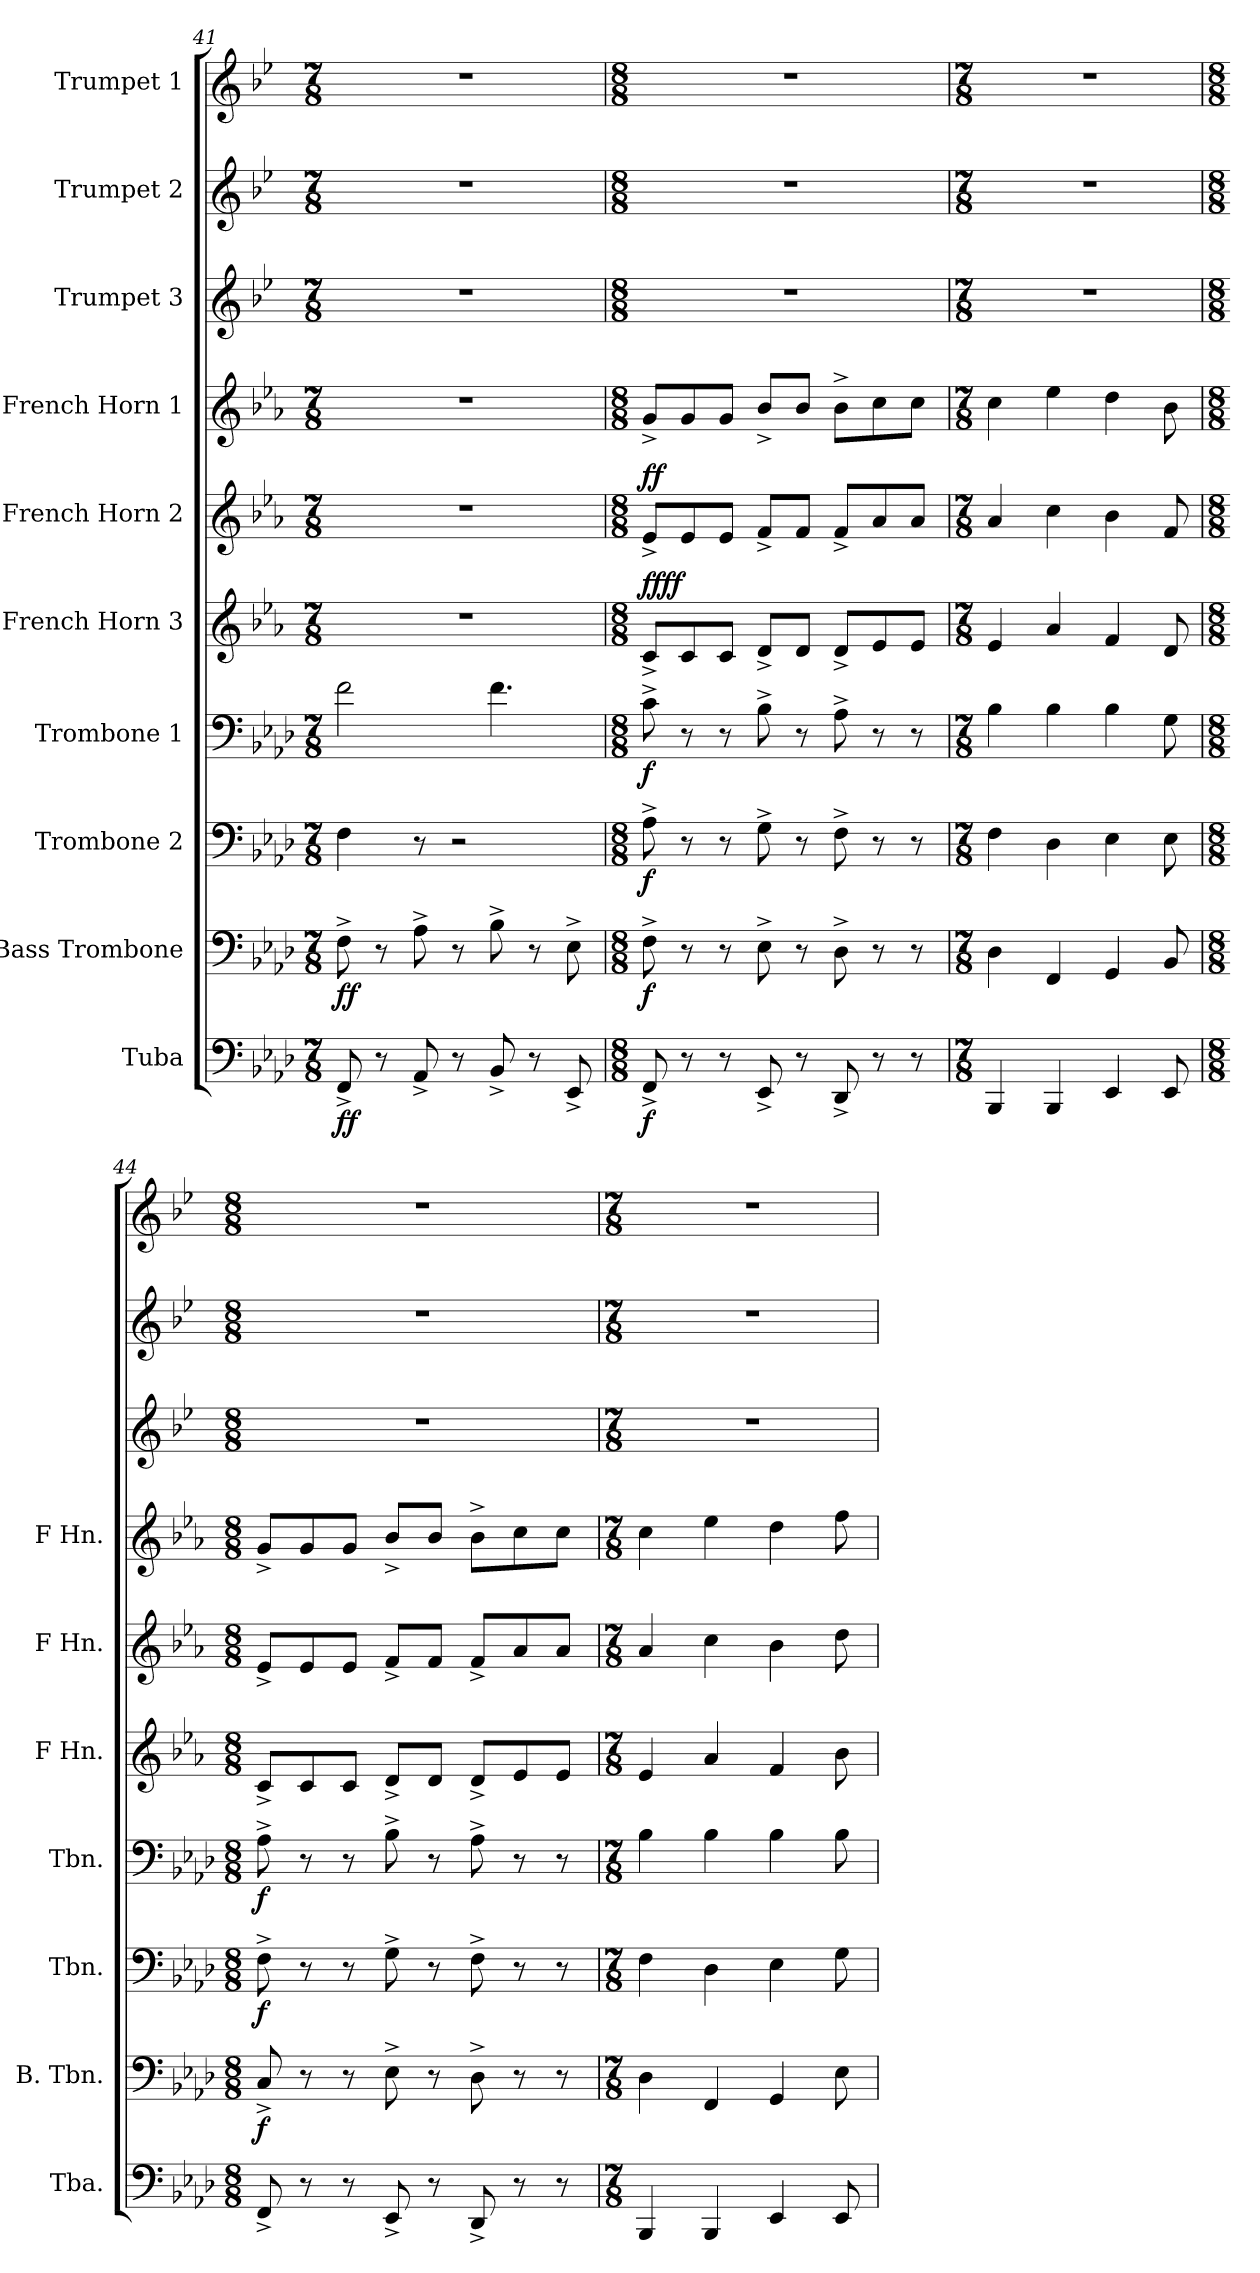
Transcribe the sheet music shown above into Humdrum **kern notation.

**kern	**dynam	**kern	**dynam	**kern	**dynam	**kern	**dynam	**kern	**dynam	**kern	**dynam	**kern	**kern	**kern	**kern
*part10	*part10	*part9	*part9	*part8	*part8	*part7	*part7	*part6	*part6	*part5	*part5	*part4	*part3	*part2	*part1
*staff10	*staff10	*staff9	*staff9	*staff8	*staff8	*staff7	*staff7	*staff6	*staff6	*staff5	*staff5	*staff4	*staff3	*staff2	*staff1
*I"Tuba	*	*I"Bass Trombone	*	*I"Trombone 2	*	*I"Trombone 1	*	*I"French Horn 3	*	*I"French Horn 2	*	*I"French Horn 1	*I"Trumpet 3	*I"Trumpet 2	*I"Trumpet 1
*I'Tba.	*	*I'B. Tbn.	*	*I'Tbn.	*	*I'Tbn.	*	*I'F Hn.	*	*I'F Hn.	*	*I'F Hn.	*	*	*
*clefF4	*	*clefF4	*	*clefF4	*	*clefF4	*	*clefG2	*	*clefG2	*	*clefG2	*clefG2	*clefG2	*clefG2
*	*	*	*	*	*	*	*	*ITrd4c7	*	*ITrd4c7	*	*ITrd4c7	*ITrd1c2	*ITrd1c2	*ITrd1c2
*k[b-e-a-d-]	*	*k[b-e-a-d-]	*	*k[b-e-a-d-]	*	*k[b-e-a-d-]	*	*k[b-e-a-d-]	*	*k[b-e-a-d-]	*	*k[b-e-a-d-]	*k[b-e-a-d-]	*k[b-e-a-d-]	*k[b-e-a-d-]
*M7/8	*	*M7/8	*	*M7/8	*	*M7/8	*	*M7/8	*	*M7/8	*	*M7/8	*M7/8	*M7/8	*M7/8
=41	=41	=41	=41	=41	=41	=41	=41	=41	=41	=41	=41	=41	=41	=41	=41
!	!LO:DY:b	!	!LO:DY:b	!	!	!	!	!	!	!	!	!	!	!	!
8FF^/	ff	8F^\	ff	4F\	.	2f\	.	2..r	.	2..r	.	2..r	2..r	2..r	2..r
8r	.	8r	.	.	.	.	.	.	.	.	.	.	.	.	.
8AA-^/	.	8A-^\	.	8r	.	.	.	.	.	.	.	.	.	.	.
8r	.	8r	.	2r	.	.	.	.	.	.	.	.	.	.	.
8BB-^/	.	8B-^\	.	.	.	4.f\	.	.	.	.	.	.	.	.	.
8r	.	8r	.	.	.	.	.	.	.	.	.	.	.	.	.
8EE-^/	.	8E-^\	.	.	.	.	.	.	.	.	.	.	.	.	.
!!LO:PB:g=z
=42	=42	=42	=42	=42	=42	=42	=42	=42	=42	=42	=42	=42	=42	=42	=42
*M8/8	*	*M8/8	*	*M8/8	*	*M8/8	*	*M8/8	*	*M8/8	*	*M8/8	*M8/8	*M8/8	*M8/8
!	!LO:DY:b	!	!LO:DY:b	!	!LO:DY:b	!	!LO:DY:b	!	!LO:DY:a	!	!	!	!	!	!
!	!	!	!	!	!	!	!	!	!LO:DY:n=1:b	!	!LO:DY:a	!	!	!	!
8FF^/	f	8F^\	f	8A-^\	f	8c^\	f	8F^/L	ff ff	8A-^/L	ff	8c^/L	1r	1r	1r
8r	.	8r	.	8r	.	8r	.	8F/	.	8A-/	.	8c/	.	.	.
8r	.	8r	.	8r	.	8r	.	8F/J	.	8A-/J	.	8c/J	.	.	.
8EE-^/	.	8E-^\	.	8G^\	.	8B-^\	.	8G^/L	.	8B-^/L	.	8e-^/L	.	.	.
8r	.	8r	.	8r	.	8r	.	8G/J	.	8B-/J	.	8e-/J	.	.	.
8DD-^/	.	8D-^\	.	8F^\	.	8A-^\	.	8G^/L	.	8B-^/L	.	8e-^\L	.	.	.
8r	.	8r	.	8r	.	8r	.	8A-/	.	8d-/	.	8f\	.	.	.
8r	.	8r	.	8r	.	8r	.	8A-/J	.	8d-/J	.	8f\J	.	.	.
=43	=43	=43	=43	=43	=43	=43	=43	=43	=43	=43	=43	=43	=43	=43	=43
*M7/8	*	*M7/8	*	*M7/8	*	*M7/8	*	*M7/8	*	*M7/8	*	*M7/8	*M7/8	*M7/8	*M7/8
4BBB-/	.	4D-\	.	4F\	.	4B-\	.	4A-/	.	4d-/	.	4f\	2..r	2..r	2..r
4BBB-/	.	4FF/	.	4D-\	.	4B-\	.	4d-/	.	4f\	.	4a-\	.	.	.
4EE-/	.	4GG/	.	4E-\	.	4B-\	.	4B-/	.	4e-\	.	4g\	.	.	.
8EE-/	.	8BB-/	.	8E-\	.	8G\	.	8G/	.	8B-/	.	8e-\	.	.	.
=44	=44	=44	=44	=44	=44	=44	=44	=44	=44	=44	=44	=44	=44	=44	=44
*M8/8	*	*M8/8	*	*M8/8	*	*M8/8	*	*M8/8	*	*M8/8	*	*M8/8	*M8/8	*M8/8	*M8/8
!	!	!	!LO:DY:b	!	!LO:DY:b	!	!LO:DY:b	!	!	!	!	!	!	!	!
8FF^/	.	8C^/	f	8F^\	f	8A-^\	f	8F^/L	.	8A-^/L	.	8c^/L	1r	1r	1r
8r	.	8r	.	8r	.	8r	.	8F/	.	8A-/	.	8c/	.	.	.
8r	.	8r	.	8r	.	8r	.	8F/J	.	8A-/J	.	8c/J	.	.	.
8EE-^/	.	8E-^\	.	8G^\	.	8B-^\	.	8G^/L	.	8B-^/L	.	8e-^/L	.	.	.
8r	.	8r	.	8r	.	8r	.	8G/J	.	8B-/J	.	8e-/J	.	.	.
8DD-^/	.	8D-^\	.	8F^\	.	8A-^\	.	8G^/L	.	8B-^/L	.	8e-^\L	.	.	.
8r	.	8r	.	8r	.	8r	.	8A-/	.	8d-/	.	8f\	.	.	.
8r	.	8r	.	8r	.	8r	.	8A-/J	.	8d-/J	.	8f\J	.	.	.
=45	=45	=45	=45	=45	=45	=45	=45	=45	=45	=45	=45	=45	=45	=45	=45
*M7/8	*	*M7/8	*	*M7/8	*	*M7/8	*	*M7/8	*	*M7/8	*	*M7/8	*M7/8	*M7/8	*M7/8
4BBB-/	.	4D-\	.	4F\	.	4B-\	.	4A-/	.	4d-/	.	4f\	2..r	2..r	2..r
4BBB-/	.	4FF/	.	4D-\	.	4B-\	.	4d-/	.	4f\	.	4a-\	.	.	.
4EE-/	.	4GG/	.	4E-\	.	4B-\	.	4B-/	.	4e-\	.	4g\	.	.	.
8EE-/	.	8E-\	.	8G\	.	8B-\	.	8e-\	.	8g\	.	8b-\	.	.	.
=	=	=	=	=	=	=	=	=	=	=	=	=	=	=	=
*-	*-	*-	*-	*-	*-	*-	*-	*-	*-	*-	*-	*-	*-	*-	*-
